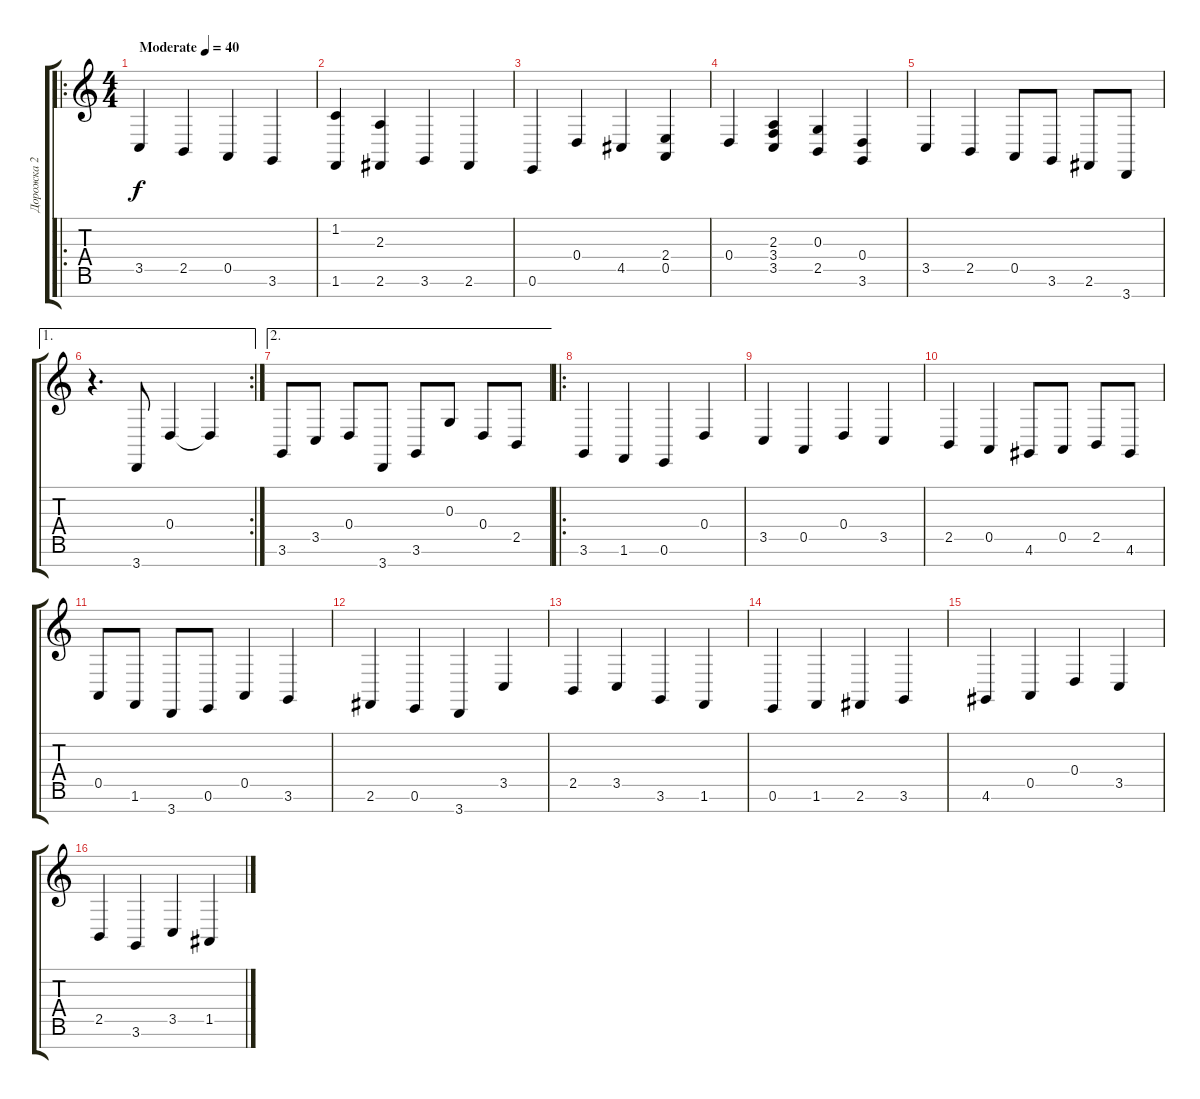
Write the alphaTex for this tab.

\track ("Дорожка 2" "Дорожка 2") {instrument churchorgan}
\staff {score tabs}
\tuning (E4 B3 G3 D3 A2 E2 B1) {hide}
\ro
\ts (4 4)
\tempo (40 "Moderate")
\clef g2
\ks c
3.5.4{dy f instrument churchorgan} 2.5.4 0.5.4 3.6.4 |
(1.2 1.6).4 (2.3 2.6).4 3.6.4 2.6.4 |
0.6.4 0.4.4 4.5.4 (2.4 0.5).4 |
0.4.4 (2.3 3.4 3.5).4 (0.3 2.5).4 (0.4 3.6).4 |
3.5.4 2.5.4 0.5.8 3.6.8 2.6.8 3.7.8 |
\ae 1
\rc 2
r.4{d} 3.7.8 0.4.4 0.4{t}.4 |
\ae 2
3.6.8 3.5.8 0.4.8 3.7.8 3.6.8 0.3.8 0.4.8 2.5.8 |
\ro
3.6.4 1.6.4 0.6.4 0.4.4 |
3.5.4 0.5.4 0.4.4 3.5.4 |
2.5.4 0.5.4 4.6.8 0.5.8 2.5.8 4.6.8 |
0.5.8 1.6.8 3.7.8 0.6.8 0.5.4 3.6.4 |
2.6.4 0.6.4 3.7.4 3.5.4 |
2.5.4 3.5.4 3.6.4 1.6.4 |
0.6.4 1.6.4 2.6.4 3.6.4 |
4.6.4 0.5.4 0.4.4 3.5.4 |
2.5.4 3.6.4 3.5.4 1.5.4
